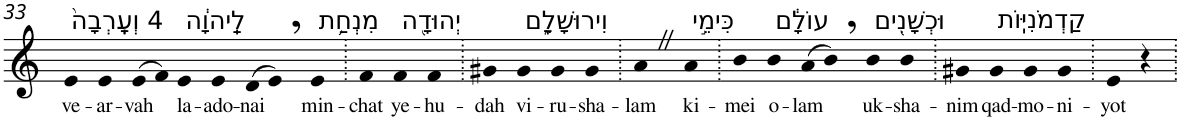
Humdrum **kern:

**kern	**text
*part1	*part1
*staff1	*staff1
*I"Piano	*
*I'Pno	*
!!LO:PB:g=z
*clefG2	*
*k[]	*
=33	=33
!LO:TX:a:t=4 וְעָֽרְבָה֙	!
!	!LO:LY:b
4e	ve-
!	!LO:LY:b
4e	-ar-
!	!LO:LY:b
(>8e	-vah
8f)	.
!LO:TX:a:t=לַֽיהוָ֔ה	!
!	!LO:LY:b
4e	la-
!	!LO:LY:b
4e	-ado-
!	!LO:LY:b
(>8d	-nai
8e,)	.
!LO:TX:a:t=מִנְחַ֥ת	!
!	!LO:LY:b
4e	min-
=34.	=34.
!	!LO:LY:b
4f	-chat
!LO:TX:a:t=יְהוּדָ֖ה	!
!	!LO:LY:b
4f	ye-
!	!LO:LY:b
4f	-hu-
=35.	=35.
!	!LO:LY:b
4g#X	-dah
!LO:TX:a:t=וִירוּשָׁלִָ֑ם	!
!	!LO:LY:b
4g#	vi-
!	!LO:LY:b
4g#	-ru-
!	!LO:LY:b
4g#	-sha-
=36.	=36.
!	!LO:LY:b
4aZ	-lam
!LO:TX:a:t=כִּימֵ֣י	!
!	!LO:LY:b
4a	ki-
=37.	=37.
!	!LO:LY:b
4b	-mei
!LO:TX:a:t=עוֹלָ֔ם	!
!	!LO:LY:b
4b	o-
!	!LO:LY:b
(>8a	-lam
8b,)	.
!LO:TX:a:t=וּכְשָׁנִ֖ים	!
!	!LO:LY:b
4b	uk-
!	!LO:LY:b
4b	-sha-
=38.	=38.
!	!LO:LY:b
4g#X	-nim
!LO:TX:a:t=קַדְמֹנִיּֽוֹת	!
!	!LO:LY:b
4g#	qad-
!	!LO:LY:b
4g#	-mo-
!	!LO:LY:b
4g#	-ni-
=39.	=39.
!	!LO:LY:b
4e	-yot
4r	.
=.	=.
*-	*-
